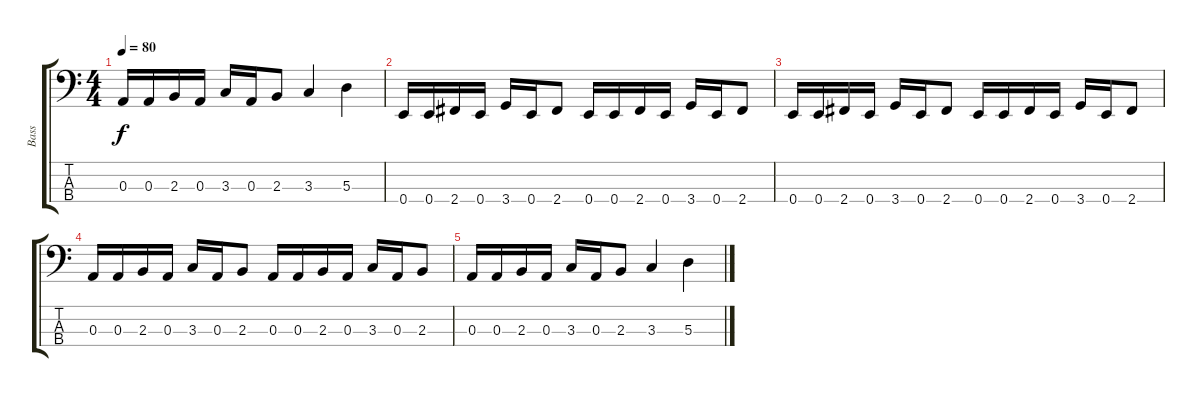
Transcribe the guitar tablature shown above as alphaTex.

\track ("Bass" "Bass") {instrument electricbasspick}
\staff {score tabs}
\tuning (G2 D2 A1 E1) {hide}
\ts (4 4)
\tempo 80
\clef f4
\ks c
0.3.16{dy f} 0.3.16 2.3.16 0.3.16 3.3.16 0.3.16 2.3.8 3.3.4 5.3.4 |
0.4.16{volume 0} 0.4.16 2.4.16 0.4.16 3.4.16 0.4.16 2.4.8 0.4.16 0.4.16 2.4.16 0.4.16 3.4.16 0.4.16 2.4.8 |
0.4.16 0.4.16 2.4.16 0.4.16 3.4.16 0.4.16 2.4.8 0.4.16 0.4.16 2.4.16 0.4.16 3.4.16 0.4.16 2.4.8 |
0.3.16 0.3.16 2.3.16 0.3.16 3.3.16 0.3.16 2.3.8 0.3.16 0.3.16 2.3.16 0.3.16 3.3.16 0.3.16 2.3.8 |
0.3.16 0.3.16 2.3.16 0.3.16 3.3.16 0.3.16 2.3.8 3.3.4 5.3.4
